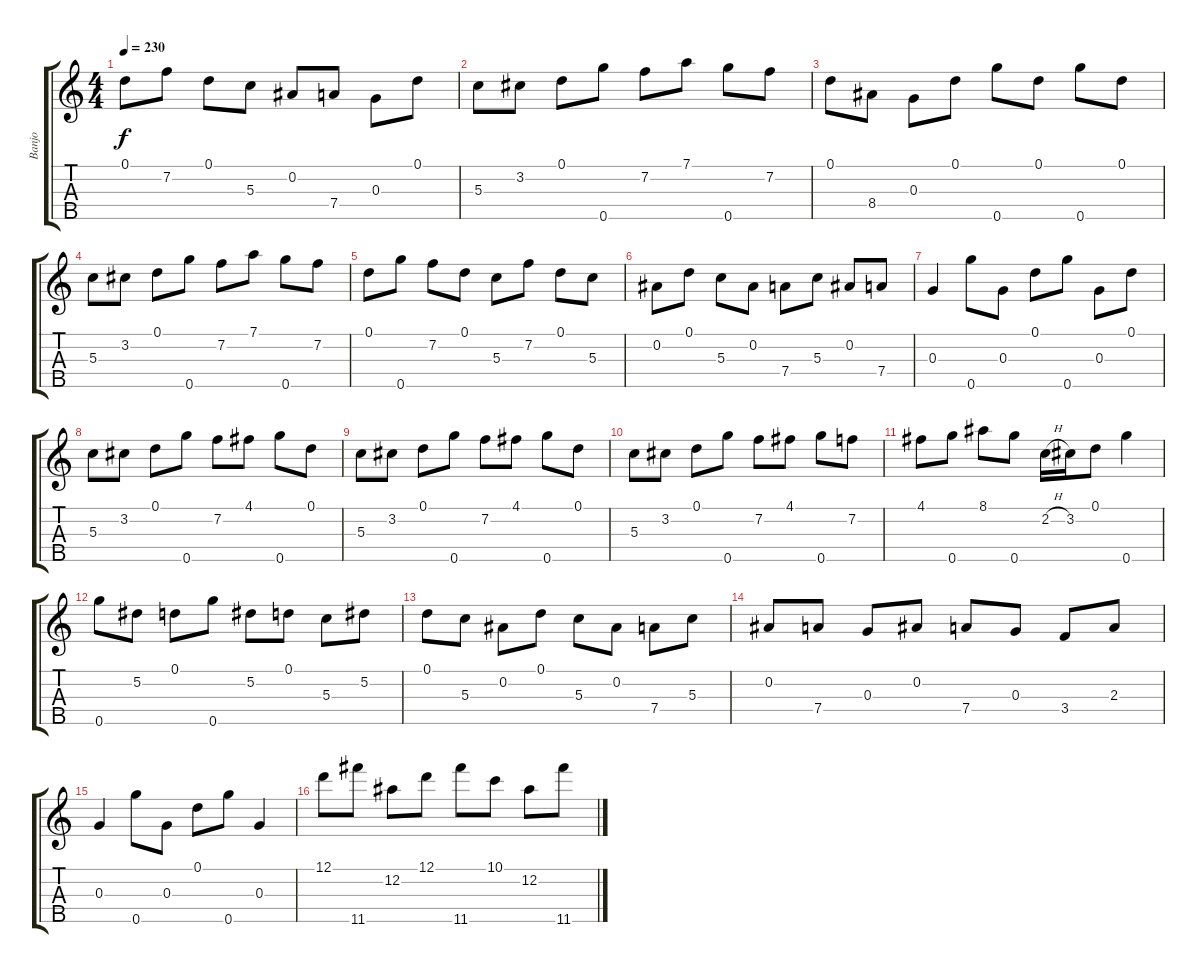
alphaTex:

\track ("Banjo" "Banjo") {instrument banjo}
\staff {score tabs}
\tuning (D4 Bb3 G3 D3 G4) {hide}
\displaytranspose 12
\ts (4 4)
\tempo 230
\clef g2
\ks c
0.1.8{dy f} 7.2.8 0.1.8 5.3.8 0.2.8 7.4.8 0.3.8 0.1.8 |
5.3.8 3.2.8 0.1.8 0.5.8 7.2.8 7.1.8 0.5.8 7.2.8 |
0.1.8 8.4.8 0.3.8 0.1.8 0.5.8 0.1.8 0.5.8 0.1.8 |
5.3.8 3.2.8 0.1.8 0.5.8 7.2.8 7.1.8 0.5.8 7.2.8 |
0.1.8 0.5.8 7.2.8 0.1.8 5.3.8 7.2.8 0.1.8 5.3.8 |
0.2.8 0.1.8 5.3.8 0.2.8 7.4.8 5.3.8 0.2.8 7.4.8 |
0.3.4 0.5.8 0.3.8 0.1.8 0.5.8 0.3.8 0.1.8 |
5.3.8 3.2.8 0.1.8 0.5.8 7.2.8 4.1.8 0.5.8 0.1.8 |
5.3.8 3.2.8 0.1.8 0.5.8 7.2.8 4.1.8 0.5.8 0.1.8 |
5.3.8 3.2.8 0.1.8 0.5.8 7.2.8 4.1.8 0.5.8 7.2.8 |
4.1.8 0.5.8 8.1.8 0.5.8 2.2{h}.16 3.2.16 0.1.8 0.5.4 |
0.5.8 5.2.8 0.1.8 0.5.8 5.2.8 0.1.8 5.3.8 5.2.8 |
0.1.8 5.3.8 0.2.8 0.1.8 5.3.8 0.2.8 7.4.8 5.3.8 |
0.2.8 7.4.8 0.3.8 0.2.8 7.4.8 0.3.8 3.4.8 2.3.8 |
0.3.4 0.5.8 0.3.8 0.1.8 0.5.8 0.3.4 |
12.1.8 11.5.8 12.2.8 12.1.8 11.5.8 10.1.8 12.2.8 11.5.8
